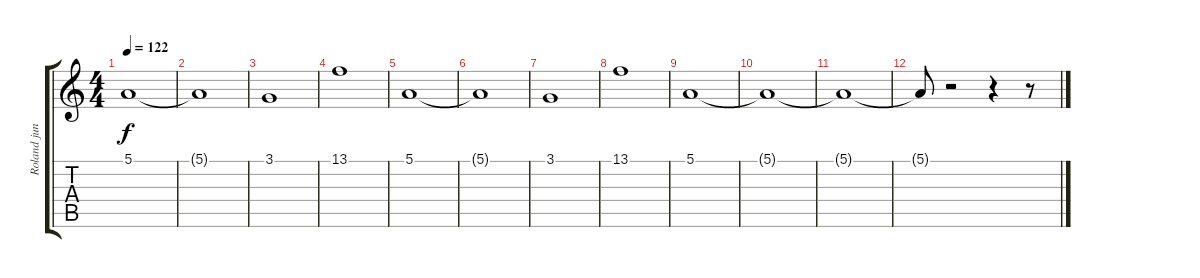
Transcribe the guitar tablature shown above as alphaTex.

\track ("Roland juno DI" "Roland jun") {instrument stringensemble2}
\staff {score tabs}
\tuning (E4 B3 G3 D3 A2 E2) {hide}
\ts (4 4)
\tempo 122
\clef g2
\ks c
5.1.1{dy f volume 8} |
5.1{t}.1 |
3.1.1 |
13.1.1 |
5.1.1{volume 8} |
5.1{t}.1 |
3.1.1 |
13.1.1 |
5.1.1 |
5.1{t}.1 |
5.1{t}.1 |
5.1{t}.8 r.2 r.4 r.8
